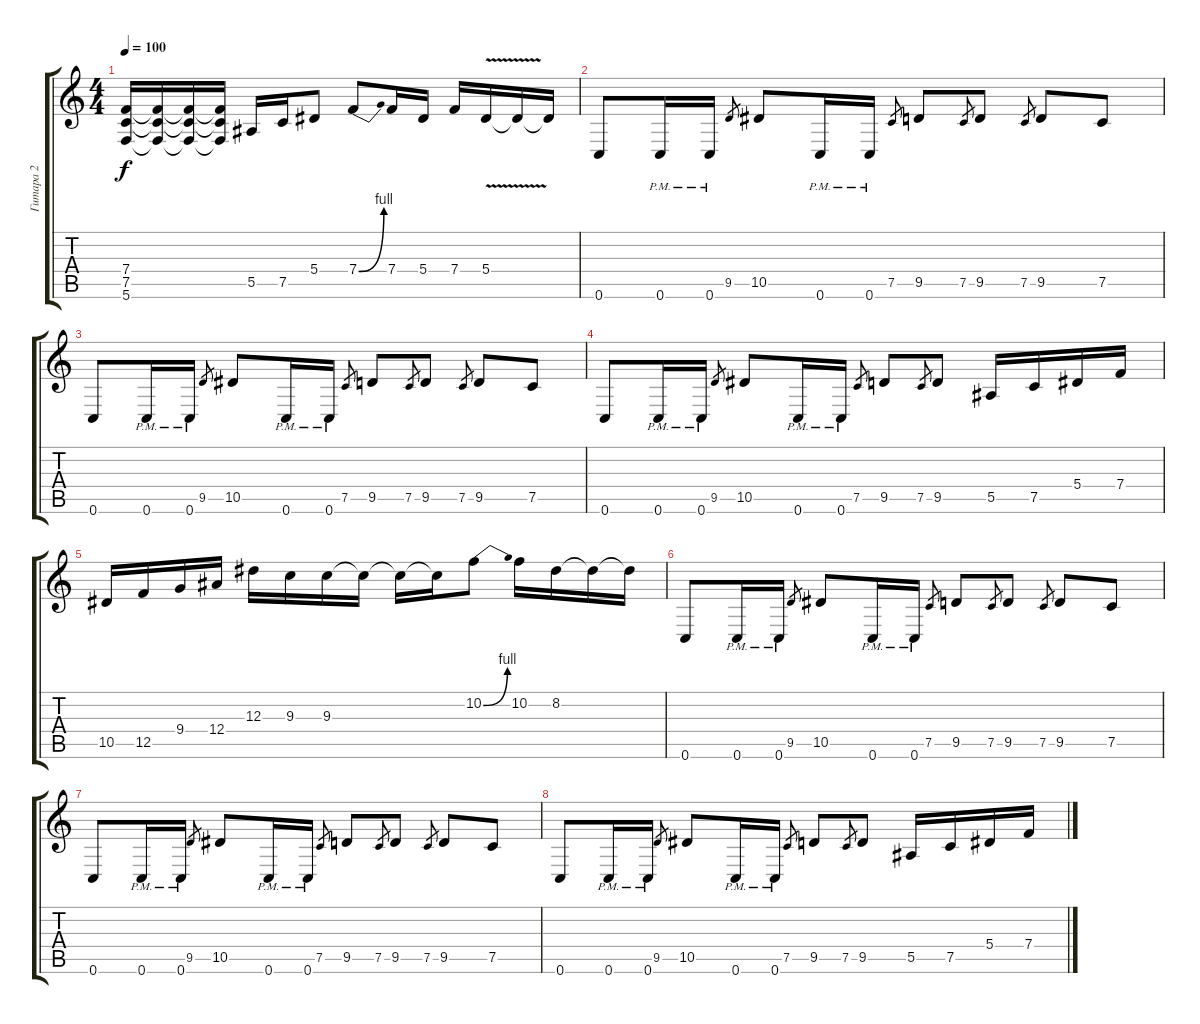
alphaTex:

\track ("Гитара 2" "Гитара 2") {instrument distortionguitar}
\staff {score tabs}
\tuning (C4 G3 Eb3 Bb2 F2 C2) {hide}
\ts (4 4)
\tempo 100
\clef g2
\ks c
(7.4{t} 7.5{t} 5.6{t}).16{dy f} (7.4{t} 7.5{t} 5.6{t}).16 (7.4{t} 7.5{t} 5.6{t}).16 (7.4{t} 7.5{t} 5.6{t}).16 5.5.16 7.5.16 5.4.8 7.4{be (bend 0 0 60 4)}.8 7.4.16 5.4.16 7.4.16 5.4{v}.16 5.4{t}.16 5.4{t}.16 |
0.6.8 0.6{pm}.16 0.6{pm}.16 9.5.8{gr} 10.5.8 0.6{pm}.16 0.6{pm}.16 7.5.8{gr} 9.5.8 7.5.8{gr} 9.5.8 7.5.8{gr} 9.5.8 7.5.8 |
0.6.8 0.6{pm}.16 0.6{pm}.16 9.5.8{gr} 10.5.8 0.6{pm}.16 0.6{pm}.16 7.5.8{gr} 9.5.8 7.5.8{gr} 9.5.8 7.5.8{gr} 9.5.8 7.5.8 |
0.6.8 0.6{pm}.16 0.6{pm}.16 9.5.8{gr} 10.5.8 0.6{pm}.16 0.6{pm}.16 7.5.8{gr} 9.5.8 7.5.8{gr} 9.5.8 5.5.16 7.5.16 5.4.16 7.4.16 |
10.5.16 12.5.16 9.4.16 12.4.16 12.3.16 9.3.16 9.3.16 9.3{t}.16 9.3{t}.16 9.3{t}.16 10.2{be (bend 0 0 60 4)}.8 10.2.16 8.2.16 8.2{t}.16 8.2{t}.16 |
0.6.8 0.6{pm}.16 0.6{pm}.16 9.5.8{gr} 10.5.8 0.6{pm}.16 0.6{pm}.16 7.5.8{gr} 9.5.8 7.5.8{gr} 9.5.8 7.5.8{gr} 9.5.8 7.5.8 |
0.6.8 0.6{pm}.16 0.6{pm}.16 9.5.8{gr} 10.5.8 0.6{pm}.16 0.6{pm}.16 7.5.8{gr} 9.5.8 7.5.8{gr} 9.5.8 7.5.8{gr} 9.5.8 7.5.8 |
0.6.8 0.6{pm}.16 0.6{pm}.16 9.5.8{gr} 10.5.8 0.6{pm}.16 0.6{pm}.16 7.5.8{gr} 9.5.8 7.5.8{gr} 9.5.8 5.5.16 7.5.16 5.4.16 7.4.16
